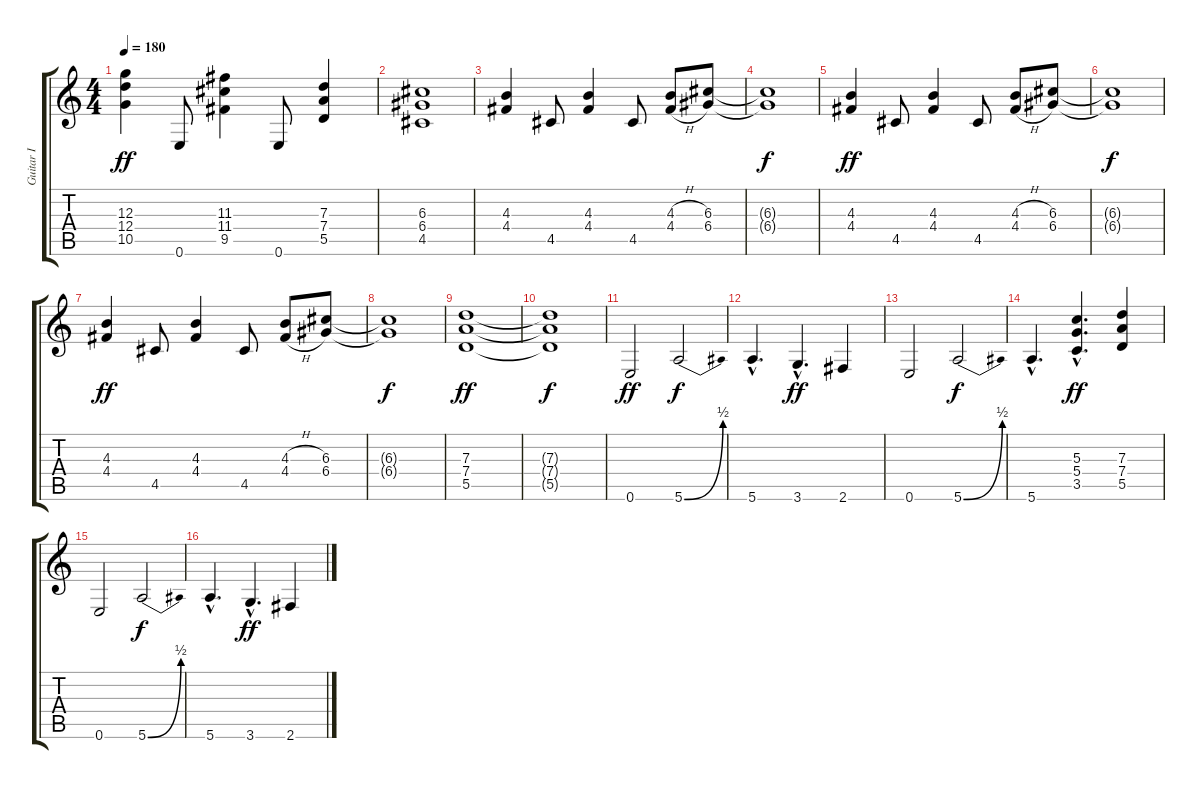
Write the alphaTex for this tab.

\track ("Guitar I" "Guitar I") {instrument overdrivenguitar}
\staff {score tabs}
\tuning (E4 B3 G3 D3 A2 E2) {hide}
\ts (4 4)
\tempo 180
\clef g2
\ks c
(12.3 12.4 10.5).4{dy ff} 0.6.8 (11.3 11.4 9.5).4 0.6.8 (7.3 7.4 5.5).4 |
(6.3 6.4 4.5).1 |
(4.3 4.4).4 4.5.8 (4.3 4.4).4 4.5.8 (4.3{h} 4.4{h}).8 (6.3 6.4).8 |
(6.3{t} 6.4{t}).1{dy f} |
(4.3 4.4).4{dy ff} 4.5.8 (4.3 4.4).4 4.5.8 (4.3{h} 4.4{h}).8 (6.3 6.4).8 |
(6.3{t} 6.4{t}).1{dy f} |
(4.3 4.4).4{dy ff} 4.5.8 (4.3 4.4).4 4.5.8 (4.3{h} 4.4{h}).8 (6.3 6.4).8 |
(6.3{t} 6.4{t}).1{dy f} |
(7.3 7.4 5.5).1{dy ff} |
(7.3{t} 7.4{t} 5.5{t}).1{dy f} |
0.6.2{dy ff} 5.6{be (bend 0 0 60 2)}.2{dy f} |
5.6{hac}.4{d} 3.6{hac}.4{d dy ff} 2.6.4 |
0.6.2 5.6{be (bend 0 0 60 2)}.2{dy f} |
5.6{hac}.4{d} (5.3{hac} 5.4{hac} 3.5{hac}).4{d dy ff} (7.3 7.4 5.5).4 |
0.6.2 5.6{be (bend 0 0 60 2)}.2{dy f} |
5.6{hac}.4{d} 3.6{hac}.4{d dy ff} 2.6.4
